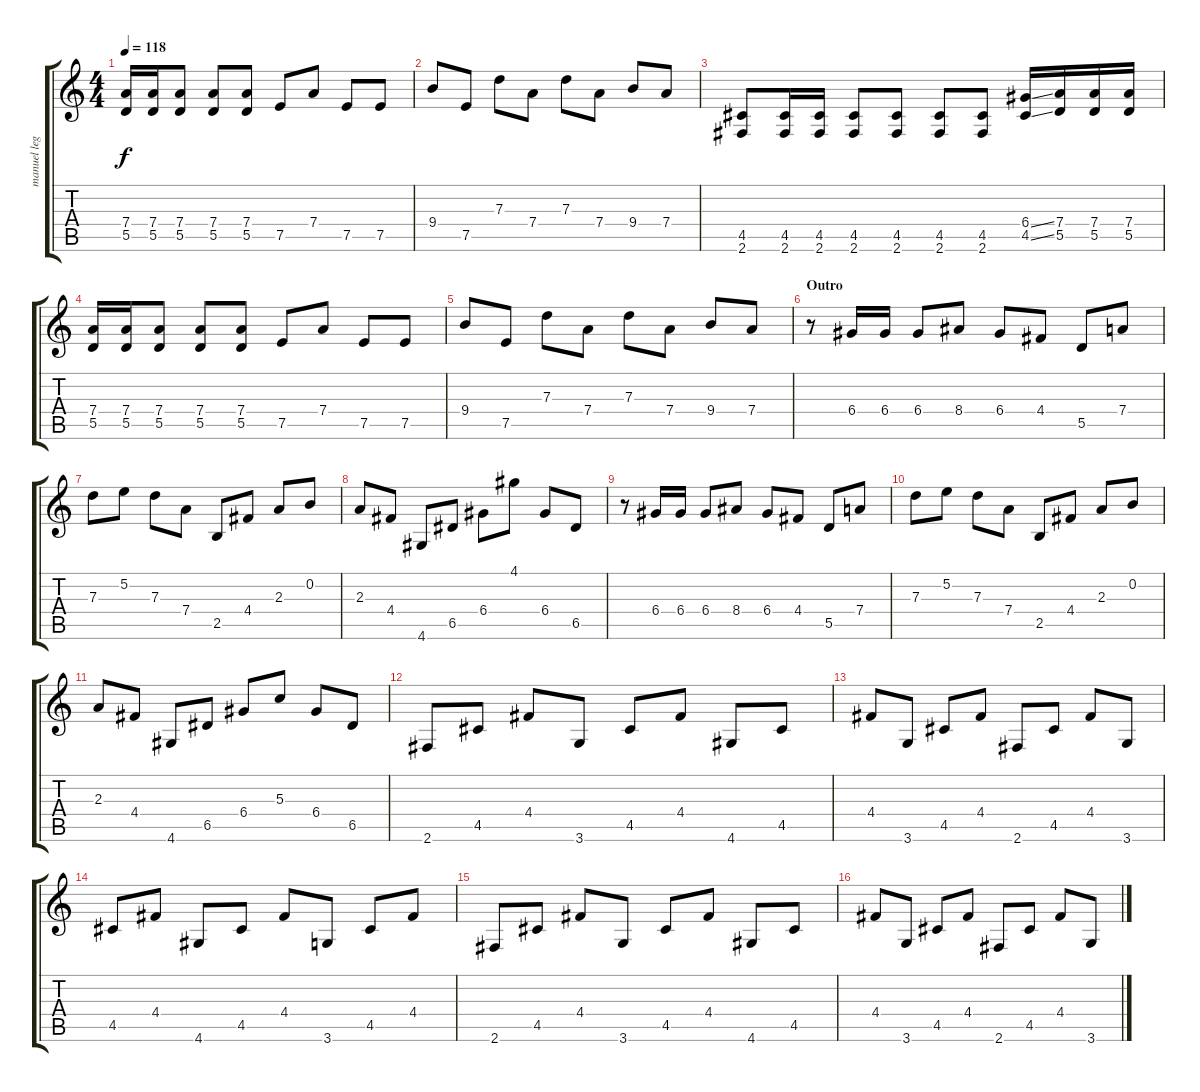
\track ("manuel legarda" "manuel leg") {instrument distortionguitar}
\staff {score tabs}
\tuning (E4 B3 G3 D3 A2 E2) {hide}
\ts (4 4)
\tempo 118
\clef g2
\ks c
(7.4 5.5).16{dy f} (7.4 5.5).16 (7.4 5.5).8 (7.4 5.5).8 (7.4 5.5).8 7.5.8 7.4.8 7.5.8 7.5.8 |
9.4.8 7.5.8 7.3.8 7.4.8 7.3.8 7.4.8 9.4.8 7.4.8 |
(4.5 2.6).8 (4.5 2.6).16 (4.5 2.6).16 (4.5 2.6).8 (4.5 2.6).8 (4.5 2.6).8 (4.5 2.6).8 (6.4{ss} 4.5{ss}).16 (7.4 5.5).16 (7.4 5.5).16 (7.4 5.5).16 |
(7.4 5.5).16 (7.4 5.5).16 (7.4 5.5).8 (7.4 5.5).8 (7.4 5.5).8 7.5.8 7.4.8 7.5.8 7.5.8 |
9.4.8 7.5.8 7.3.8 7.4.8 7.3.8 7.4.8 9.4.8 7.4.8 |
\section ("" "Outro")
r.8 6.4.16 6.4.16 6.4.8 8.4.8 6.4.8 4.4.8 5.5.8 7.4.8 |
7.3.8 5.2.8 7.3.8 7.4.8 2.5.8 4.4.8 2.3.8 0.2.8 |
2.3.8 4.4.8 4.6.8 6.5.8 6.4.8 4.1.8 6.4.8 6.5.8 |
r.8 6.4.16 6.4.16 6.4.8 8.4.8 6.4.8 4.4.8 5.5.8 7.4.8 |
7.3.8 5.2.8 7.3.8 7.4.8 2.5.8 4.4.8 2.3.8 0.2.8 |
2.3.8 4.4.8 4.6.8 6.5.8 6.4.8 5.3.8 6.4.8 6.5.8 |
2.6.8 4.5.8 4.4.8 3.6.8 4.5.8 4.4.8 4.6.8 4.5.8 |
4.4.8 3.6.8 4.5.8 4.4.8 2.6.8 4.5.8 4.4.8 3.6.8 |
4.5.8 4.4.8 4.6.8 4.5.8 4.4.8 3.6.8 4.5.8 4.4.8 |
2.6.8 4.5.8 4.4.8 3.6.8 4.5.8 4.4.8 4.6.8 4.5.8 |
4.4.8 3.6.8 4.5.8 4.4.8 2.6.8 4.5.8 4.4.8 3.6.8
